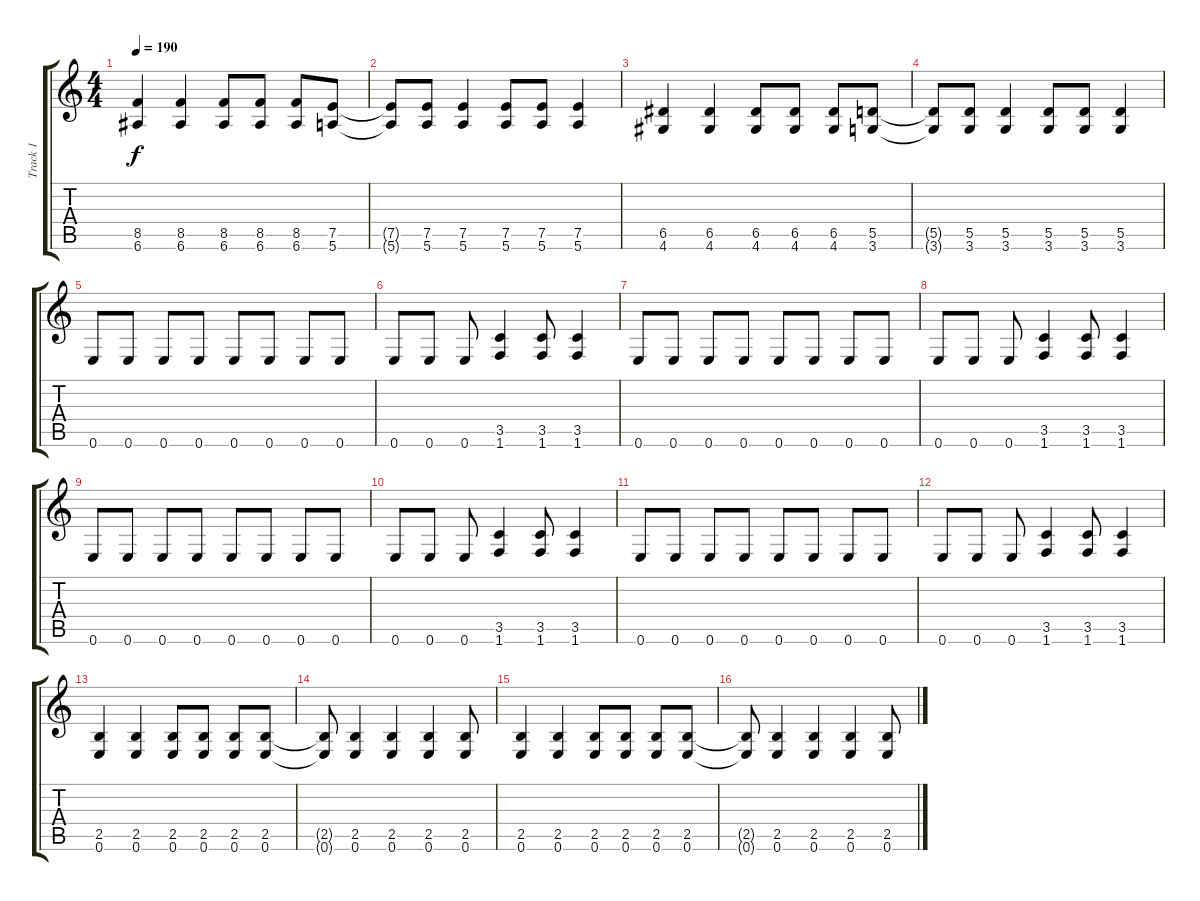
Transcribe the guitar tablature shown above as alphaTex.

\track ("Track 1" "Track 1") {instrument distortionguitar}
\staff {score tabs}
\tuning (E4 B3 G3 D3 A2 E2) {hide}
\ts (4 4)
\tempo 190
\clef g2
\ks c
(8.5 6.6).4{dy f} (8.5 6.6).4 (8.5 6.6).8 (8.5 6.6).8 (8.5 6.6).8 (7.5 5.6).8 |
(7.5{t} 5.6{t}).8 (7.5 5.6).8 (7.5 5.6).4 (7.5 5.6).8 (7.5 5.6).8 (7.5 5.6).4 |
(6.5 4.6).4 (6.5 4.6).4 (6.5 4.6).8 (6.5 4.6).8 (6.5 4.6).8 (5.5 3.6).8 |
(5.5{t} 3.6{t}).8 (5.5 3.6).8 (5.5 3.6).4 (5.5 3.6).8 (5.5 3.6).8 (5.5 3.6).4 |
0.6.8 0.6.8 0.6.8 0.6.8 0.6.8 0.6.8 0.6.8 0.6.8 |
0.6.8 0.6.8 0.6.8 (3.5 1.6).4 (3.5 1.6).8 (3.5 1.6).4 |
0.6.8 0.6.8 0.6.8 0.6.8 0.6.8 0.6.8 0.6.8 0.6.8 |
0.6.8 0.6.8 0.6.8 (3.5 1.6).4 (3.5 1.6).8 (3.5 1.6).4 |
0.6.8 0.6.8 0.6.8 0.6.8 0.6.8 0.6.8 0.6.8 0.6.8 |
0.6.8 0.6.8 0.6.8 (3.5 1.6).4 (3.5 1.6).8 (3.5 1.6).4 |
0.6.8 0.6.8 0.6.8 0.6.8 0.6.8 0.6.8 0.6.8 0.6.8 |
0.6.8 0.6.8 0.6.8 (3.5 1.6).4 (3.5 1.6).8 (3.5 1.6).4 |
(2.5 0.6).4 (2.5 0.6).4 (2.5 0.6).8 (2.5 0.6).8 (2.5 0.6).8 (2.5 0.6).8 |
(2.5{t} 0.6{t}).8 (2.5 0.6).4 (2.5 0.6).4 (2.5 0.6).4 (2.5 0.6).8 |
(2.5 0.6).4 (2.5 0.6).4 (2.5 0.6).8 (2.5 0.6).8 (2.5 0.6).8 (2.5 0.6).8 |
(2.5{t} 0.6{t}).8 (2.5 0.6).4 (2.5 0.6).4 (2.5 0.6).4 (2.5 0.6).8
